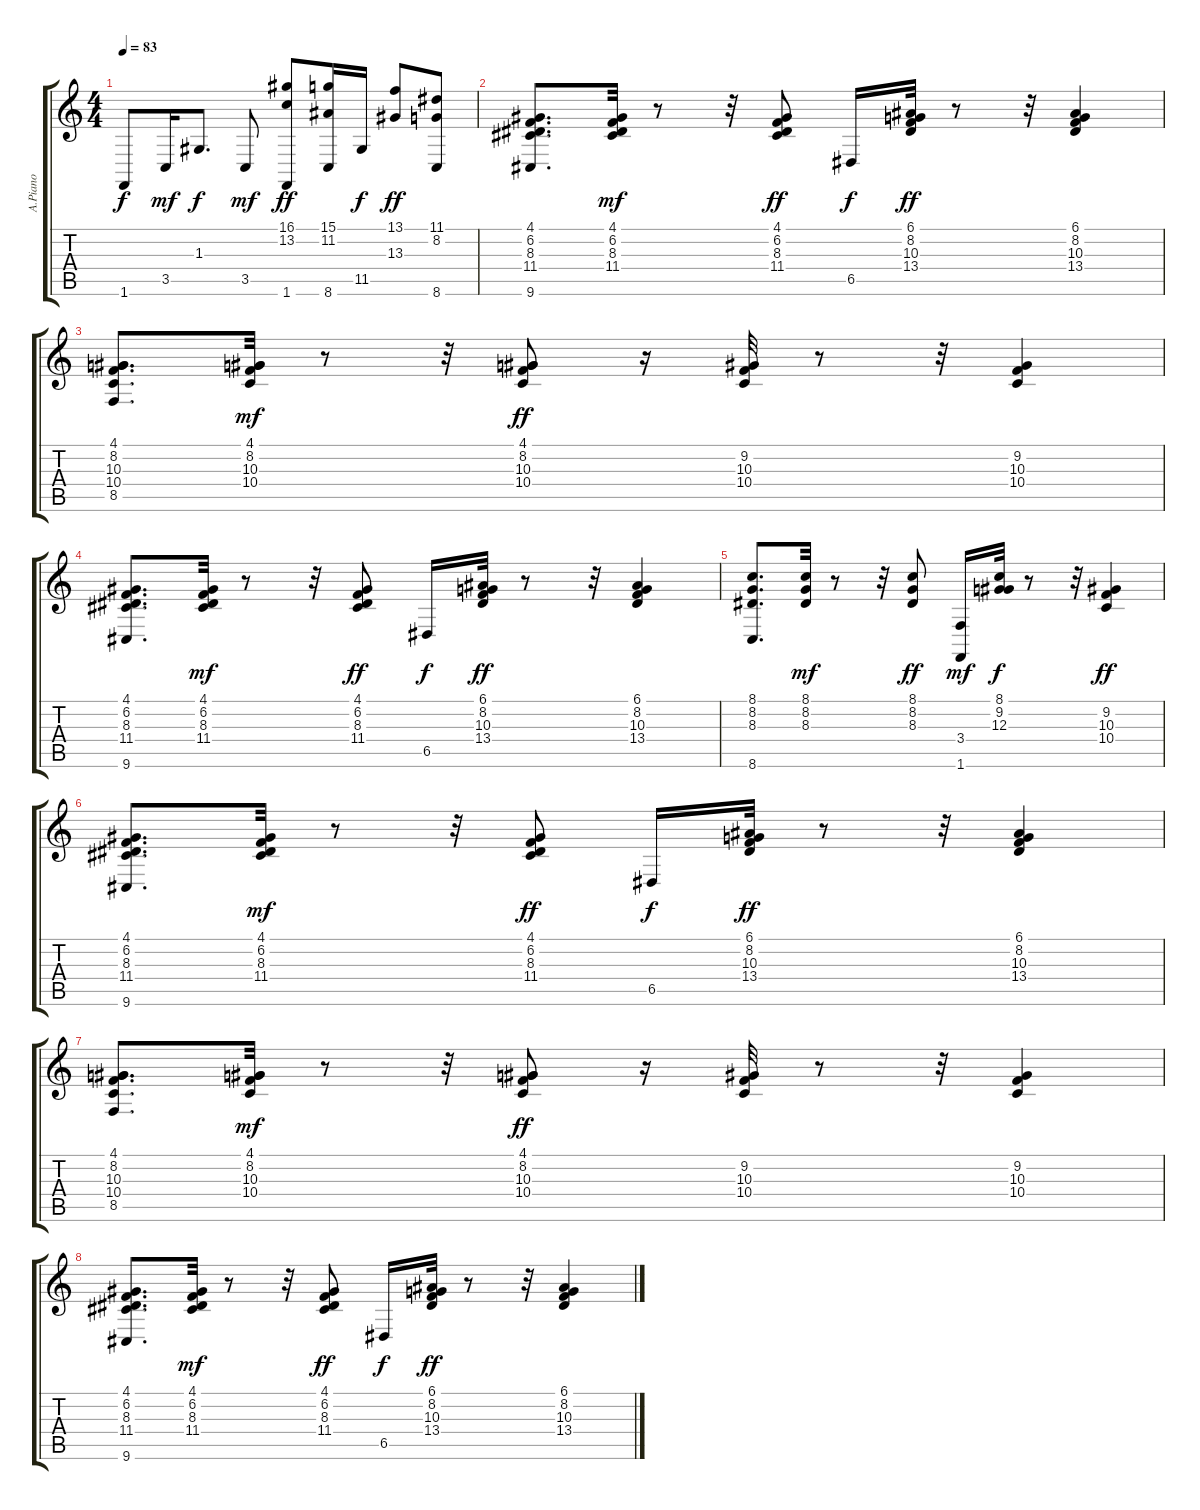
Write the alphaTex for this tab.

\track ("A.Piano" "A.Piano") {instrument brightacousticpiano}
\staff {score tabs}
\tuning (E4 B3 G3 D3 A2 E2) {hide}
\ts (4 4)
\tempo 83
\clef g2
\ks c
1.6.8{dy f} 3.5.16{dy mf} 1.3.8{d dy f} 3.5.8{dy mf} (16.1 13.2 1.6).8{dy ff} (15.1 11.2 8.6).16 11.5.16{dy f} (13.1 13.3).8{dy ff} (11.1 8.2 8.6).8 |
(4.1 6.2 8.3 11.4 9.6).8{d} (4.1 6.2 8.3 11.4).32{dy mf} r.8 r.32 (4.1 6.2 8.3 11.4).8{dy ff} 6.5.16{dy f} (6.1 8.2 10.3 13.4).32{dy ff} r.8 r.32 (6.1 8.2 10.3 13.4).4 |
(4.1 8.2 10.3 10.4 8.5).8{d} (4.1 8.2 10.3 10.4).32{dy mf} r.8 r.32 (4.1 8.2 10.3 10.4).8{dy ff} r.16 (9.2 10.3 10.4).32 r.8 r.32 (9.2 10.3 10.4).4 |
(4.1 6.2 8.3 11.4 9.6).8{d} (4.1 6.2 8.3 11.4).32{dy mf} r.8 r.32 (4.1 6.2 8.3 11.4).8{dy ff} 6.5.16{dy f} (6.1 8.2 10.3 13.4).32{dy ff} r.8 r.32 (6.1 8.2 10.3 13.4).4 |
(8.1 8.2 8.3 8.6).8{d} (8.1 8.2 8.3).32{dy mf} r.8 r.32 (8.1 8.2 8.3).8{dy ff} (3.4 1.6).16{dy mf} (8.1 9.2 12.3).32{dy f} r.8 r.32 (9.2 10.3 10.4).4{dy ff} |
(4.1 6.2 8.3 11.4 9.6).8{d} (4.1 6.2 8.3 11.4).32{dy mf} r.8 r.32 (4.1 6.2 8.3 11.4).8{dy ff} 6.5.16{dy f} (6.1 8.2 10.3 13.4).32{dy ff} r.8 r.32 (6.1 8.2 10.3 13.4).4 |
(4.1 8.2 10.3 10.4 8.5).8{d} (4.1 8.2 10.3 10.4).32{dy mf} r.8 r.32 (4.1 8.2 10.3 10.4).8{dy ff} r.16 (9.2 10.3 10.4).32 r.8 r.32 (9.2 10.3 10.4).4 |
(4.1 6.2 8.3 11.4 9.6).8{d} (4.1 6.2 8.3 11.4).32{dy mf} r.8 r.32 (4.1 6.2 8.3 11.4).8{dy ff} 6.5.16{dy f} (6.1 8.2 10.3 13.4).32{dy ff} r.8 r.32 (6.1 8.2 10.3 13.4).4
